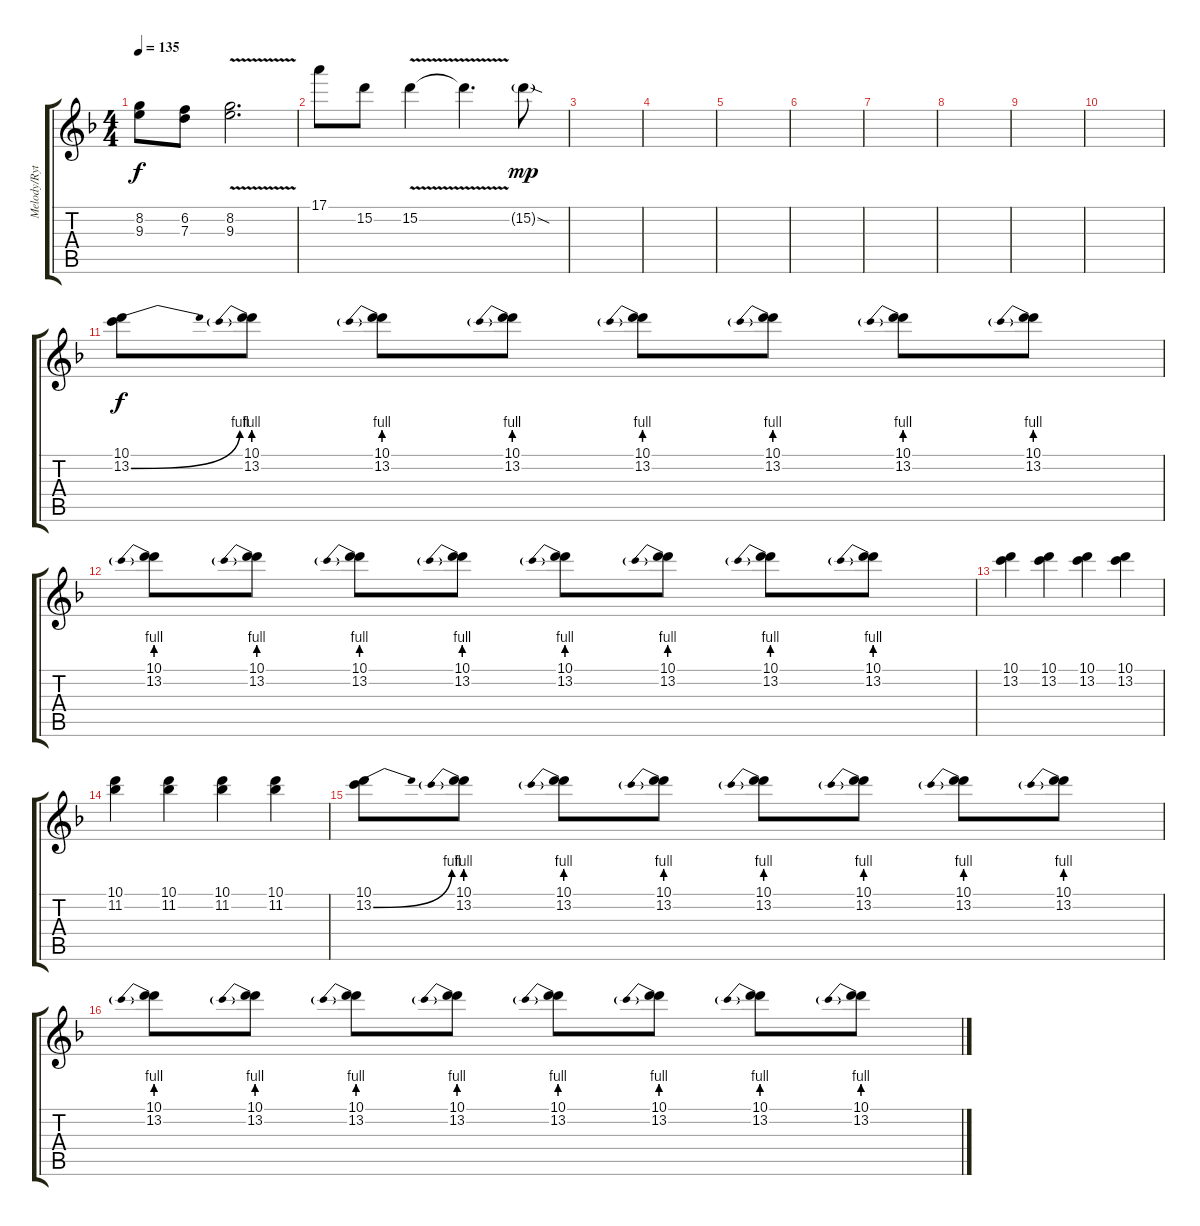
\track ("Melody/Rythem #1" "Melody/Ryt") {instrument distortionguitar bank 125}
\staff {score tabs}
\tuning (E4 B3 G3 D3 A2 D2) {hide}
\ts (4 4)
\tempo 135
\clef g2
\ks f
(8.2 9.3).8{dy f} (6.2 7.3).8 (8.2 9.3{v}).2{d} |
17.1.8 15.2.8 15.2{v}.4 15.2{t}.4{d} 15.2{sod g}.8{dy mp} |
|
|
|
|
|
|
|
|
(10.1 13.2{be (bend 0 0 60 4)}).8{dy f} (10.1 13.2{be (prebend 0 4 60 4)}).8 (10.1 13.2{be (prebend 0 4 60 4)}).8 (10.1 13.2{be (prebend 0 4 60 4)}).8 (10.1 13.2{be (prebend 0 4 60 4)}).8 (10.1 13.2{be (prebend 0 4 60 4)}).8 (10.1 13.2{be (prebend 0 4 60 4)}).8 (10.1 13.2{be (prebend 0 4 60 4)}).8 |
(10.1 13.2{be (prebend 0 4 60 4)}).8 (10.1 13.2{be (prebend 0 4 60 4)}).8 (10.1 13.2{be (prebend 0 4 60 4)}).8 (10.1 13.2{be (prebend 0 4 60 4)}).8 (10.1 13.2{be (prebend 0 4 60 4)}).8 (10.1 13.2{be (prebend 0 4 60 4)}).8 (10.1 13.2{be (prebend 0 4 60 4)}).8 (10.1 13.2{be (prebend 0 4 60 4)}).8 |
(10.1 13.2).4 (10.1 13.2).4 (10.1 13.2).4 (10.1 13.2).4 |
(10.1 11.2).4 (10.1 11.2).4 (10.1 11.2).4 (10.1 11.2).4 |
(10.1 13.2{be (bend 0 0 60 4)}).8 (10.1 13.2{be (prebend 0 4 60 4)}).8 (10.1 13.2{be (prebend 0 4 60 4)}).8 (10.1 13.2{be (prebend 0 4 60 4)}).8 (10.1 13.2{be (prebend 0 4 60 4)}).8 (10.1 13.2{be (prebend 0 4 60 4)}).8 (10.1 13.2{be (prebend 0 4 60 4)}).8 (10.1 13.2{be (prebend 0 4 60 4)}).8 |
(10.1 13.2{be (prebend 0 4 60 4)}).8 (10.1 13.2{be (prebend 0 4 60 4)}).8 (10.1 13.2{be (prebend 0 4 60 4)}).8 (10.1 13.2{be (prebend 0 4 60 4)}).8 (10.1 13.2{be (prebend 0 4 60 4)}).8 (10.1 13.2{be (prebend 0 4 60 4)}).8 (10.1 13.2{be (prebend 0 4 60 4)}).8 (10.1 13.2{be (prebend 0 4 60 4)}).8
